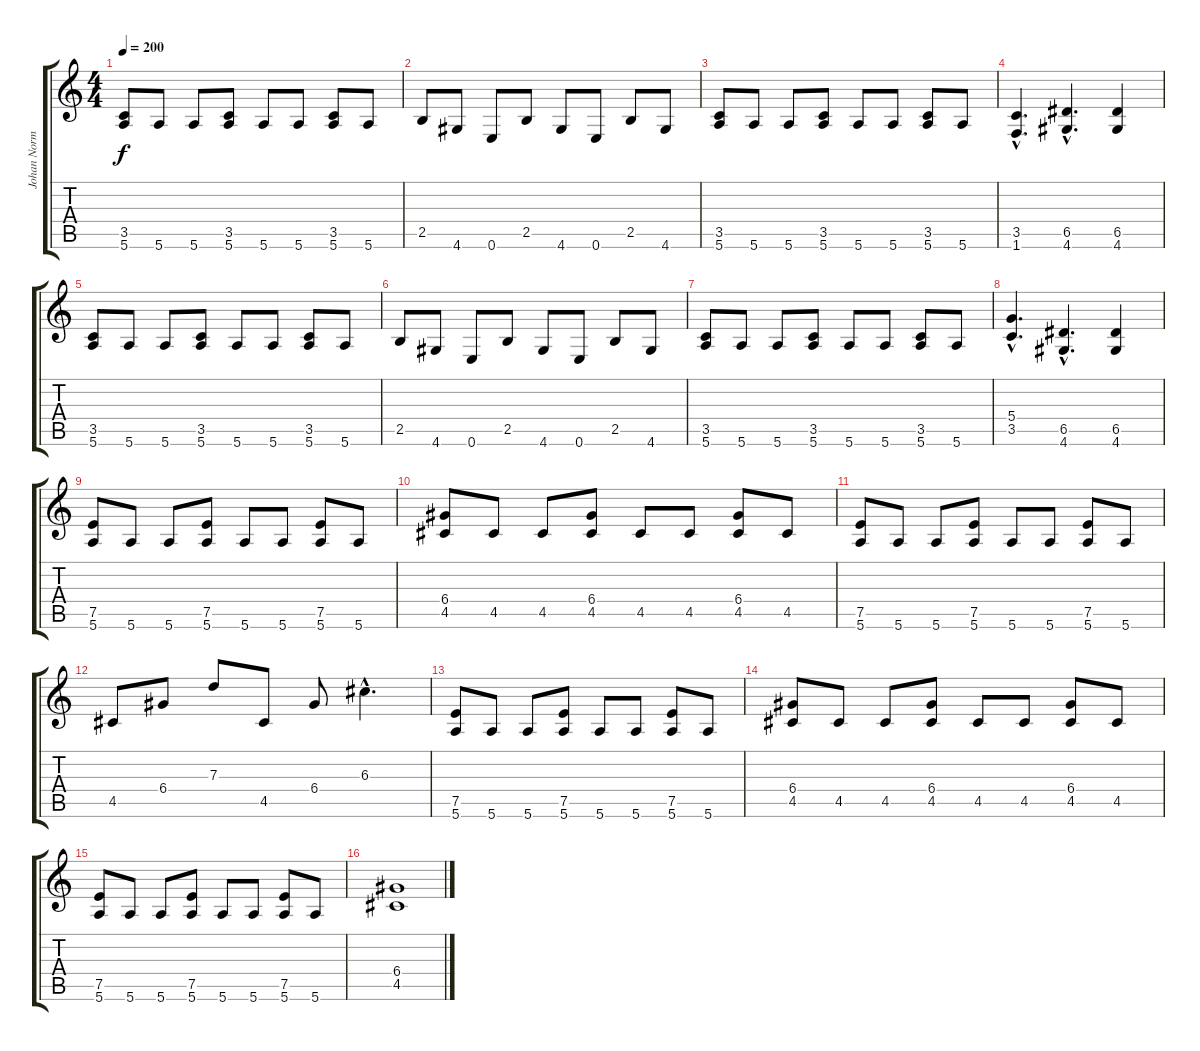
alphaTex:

\track ("Johan Norman" "Johan Norm") {instrument distortionguitar}
\staff {score tabs}
\tuning (E4 B3 G3 D3 A2 E2) {hide}
\ts (4 4)
\tempo 200
\clef g2
\ks c
(3.5 5.6).8{dy f} 5.6.8 5.6.8 (3.5 5.6).8 5.6.8 5.6.8 (3.5 5.6).8 5.6.8 |
2.5.8 4.6.8 0.6.8 2.5.8 4.6.8 0.6.8 2.5.8 4.6.8 |
(3.5 5.6).8 5.6.8 5.6.8 (3.5 5.6).8 5.6.8 5.6.8 (3.5 5.6).8 5.6.8 |
(3.5{hac} 1.6{hac}).4{d} (6.5{hac} 4.6{hac}).4{d} (6.5 4.6).4 |
(3.5 5.6).8 5.6.8 5.6.8 (3.5 5.6).8 5.6.8 5.6.8 (3.5 5.6).8 5.6.8 |
2.5.8 4.6.8 0.6.8 2.5.8 4.6.8 0.6.8 2.5.8 4.6.8 |
(3.5 5.6).8 5.6.8 5.6.8 (3.5 5.6).8 5.6.8 5.6.8 (3.5 5.6).8 5.6.8 |
(5.4{hac} 3.5{hac}).4{d} (6.5{hac} 4.6{hac}).4{d} (6.5 4.6).4 |
(7.5 5.6).8 5.6.8 5.6.8 (7.5 5.6).8 5.6.8 5.6.8 (7.5 5.6).8 5.6.8 |
(6.4 4.5).8 4.5.8 4.5.8 (6.4 4.5).8 4.5.8 4.5.8 (6.4 4.5).8 4.5.8 |
(7.5 5.6).8 5.6.8 5.6.8 (7.5 5.6).8 5.6.8 5.6.8 (7.5 5.6).8 5.6.8 |
4.5.8 6.4.8 7.3.8 4.5.8 6.4.8 6.3{hac}.4{d} |
(7.5 5.6).8 5.6.8 5.6.8 (7.5 5.6).8 5.6.8 5.6.8 (7.5 5.6).8 5.6.8 |
(6.4 4.5).8 4.5.8 4.5.8 (6.4 4.5).8 4.5.8 4.5.8 (6.4 4.5).8 4.5.8 |
(7.5 5.6).8 5.6.8 5.6.8 (7.5 5.6).8 5.6.8 5.6.8 (7.5 5.6).8 5.6.8 |
(6.4 4.5).1
